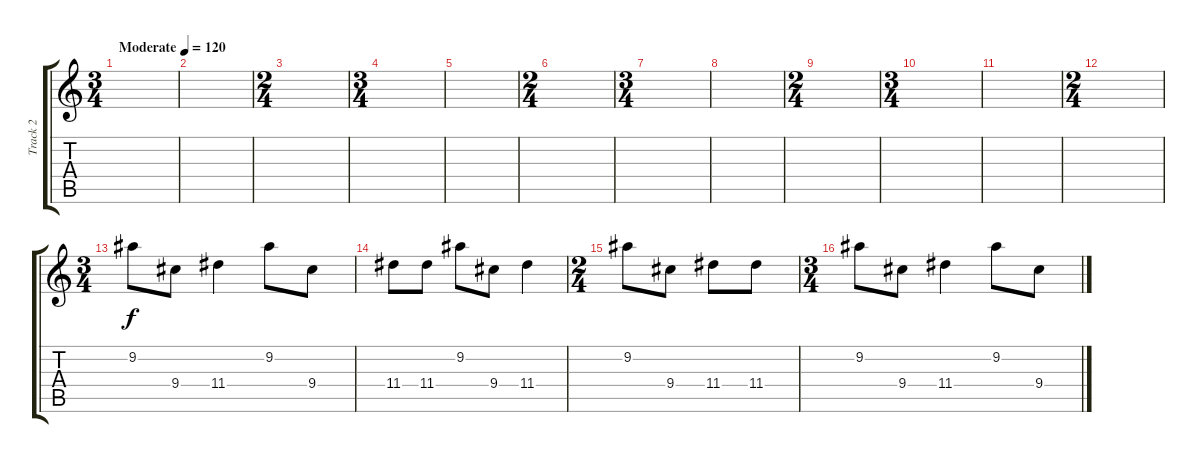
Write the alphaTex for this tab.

\track ("Track 2" "Track 2") {instrument electricguitarjazz}
\staff {score tabs}
\tuning (Db4 Db4 B2 E3 B2 Gb2) {hide}
\ts (3 4)
\tempo (120 "Moderate")
\clef g2
\ks c
|
|
\ts (2 4)
|
\ts (3 4)
|
|
\ts (2 4)
|
\ts (3 4)
|
|
\ts (2 4)
|
\ts (3 4)
|
|
\ts (2 4)
|
\ts (3 4)
9.2.8 9.4.8 11.4.4 9.2.8 9.4.8 |
11.4.8 11.4.8 9.2.8 9.4.8 11.4.4 |
\ts (2 4)
9.2.8 9.4.8 11.4.8 11.4.8 |
\ts (3 4)
9.2.8 9.4.8 11.4.4 9.2.8 9.4.8
